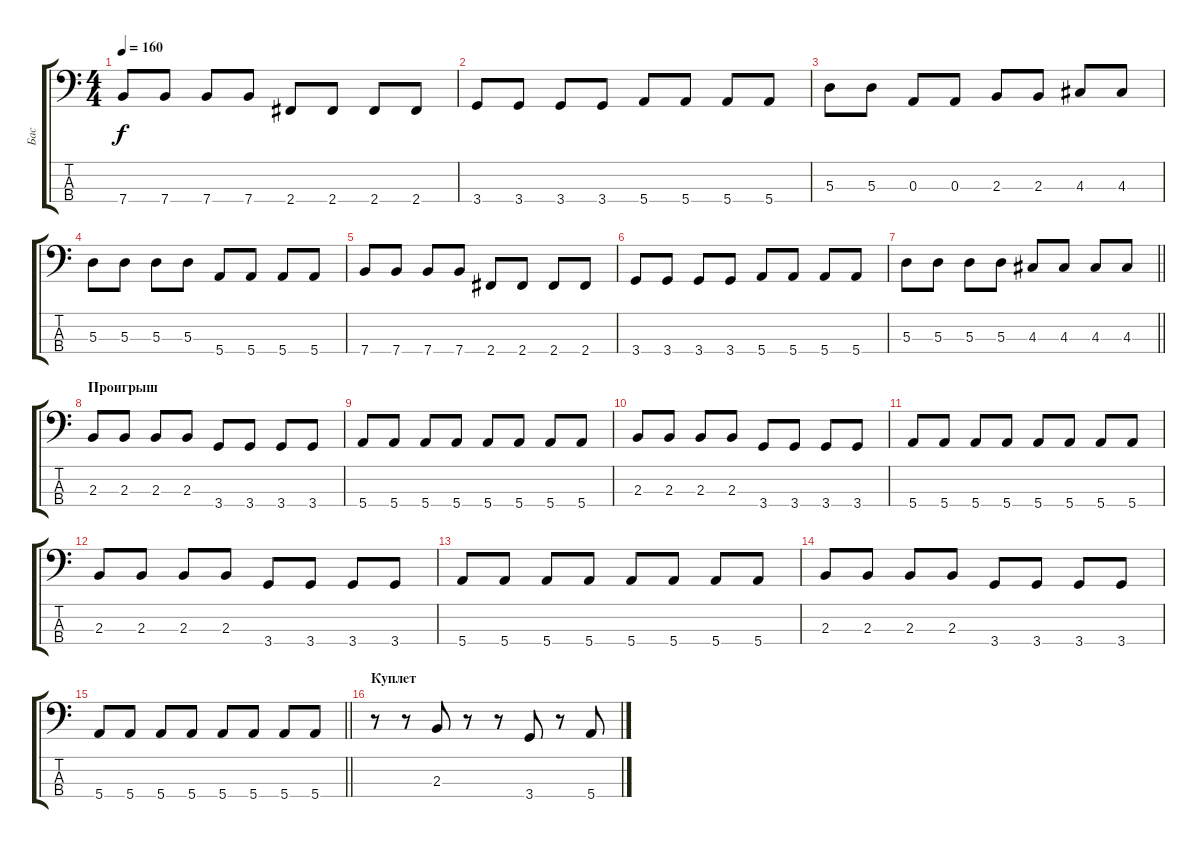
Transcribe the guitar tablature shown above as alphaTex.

\track ("Бас" "Бас") {instrument electricbassfinger}
\staff {score tabs}
\tuning (G2 D2 A1 E1) {hide}
\ts (4 4)
\tempo 160
\clef f4
\ks c
7.4.8{dy f} 7.4.8 7.4.8 7.4.8 2.4.8 2.4.8 2.4.8 2.4.8 |
3.4.8 3.4.8 3.4.8 3.4.8 5.4.8 5.4.8 5.4.8 5.4.8 |
5.3.8 5.3.8 0.3.8 0.3.8 2.3.8 2.3.8 4.3.8 4.3.8 |
5.3.8 5.3.8 5.3.8 5.3.8 5.4.8 5.4.8 5.4.8 5.4.8 |
7.4.8 7.4.8 7.4.8 7.4.8 2.4.8 2.4.8 2.4.8 2.4.8 |
3.4.8 3.4.8 3.4.8 3.4.8 5.4.8 5.4.8 5.4.8 5.4.8 |
\barLineRight lightlight
5.3.8 5.3.8 5.3.8 5.3.8 4.3.8 4.3.8 4.3.8 4.3.8 |
\section ("" "Проигрыш")
2.3.8 2.3.8 2.3.8 2.3.8 3.4.8 3.4.8 3.4.8 3.4.8 |
5.4.8 5.4.8 5.4.8 5.4.8 5.4.8 5.4.8 5.4.8 5.4.8 |
2.3.8 2.3.8 2.3.8 2.3.8 3.4.8 3.4.8 3.4.8 3.4.8 |
5.4.8 5.4.8 5.4.8 5.4.8 5.4.8 5.4.8 5.4.8 5.4.8 |
2.3.8 2.3.8 2.3.8 2.3.8 3.4.8 3.4.8 3.4.8 3.4.8 |
5.4.8 5.4.8 5.4.8 5.4.8 5.4.8 5.4.8 5.4.8 5.4.8 |
2.3.8 2.3.8 2.3.8 2.3.8 3.4.8 3.4.8 3.4.8 3.4.8 |
\barLineRight lightlight
5.4.8 5.4.8 5.4.8 5.4.8 5.4.8 5.4.8 5.4.8 5.4.8 |
\section ("" "Куплет")
r.8 r.8 2.3.8 r.8 r.8 3.4.8 r.8 5.4.8
